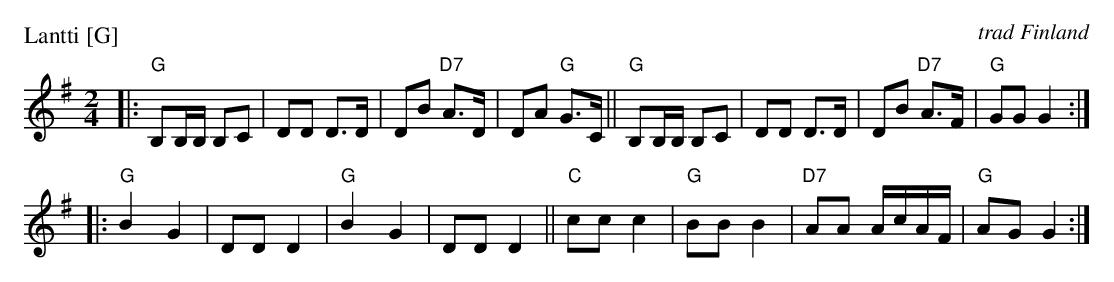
X:1
P: Lantti [G]
O: trad Finland
M: 2/4
L: 1/16
K: G
|: "G"B,2B,B, B,2C2 | D2D2 D3D | D2B2 "D7"A3D | D2A2 "G"G3C \
|| "G"B,2B,B, B,2C2 | D2D2 D3D | D2B2 "D7"A3F | "G"G2G2 G4 :|
|: "G"B4 G4 | D2D2 D4 | "G"B4 G4 | D2D2 D4 \
|| "C"c2c2 c4 | "G"B2B2 B4 | "D7"A2A2 AcAF | "G"A2G2 G4 :|
